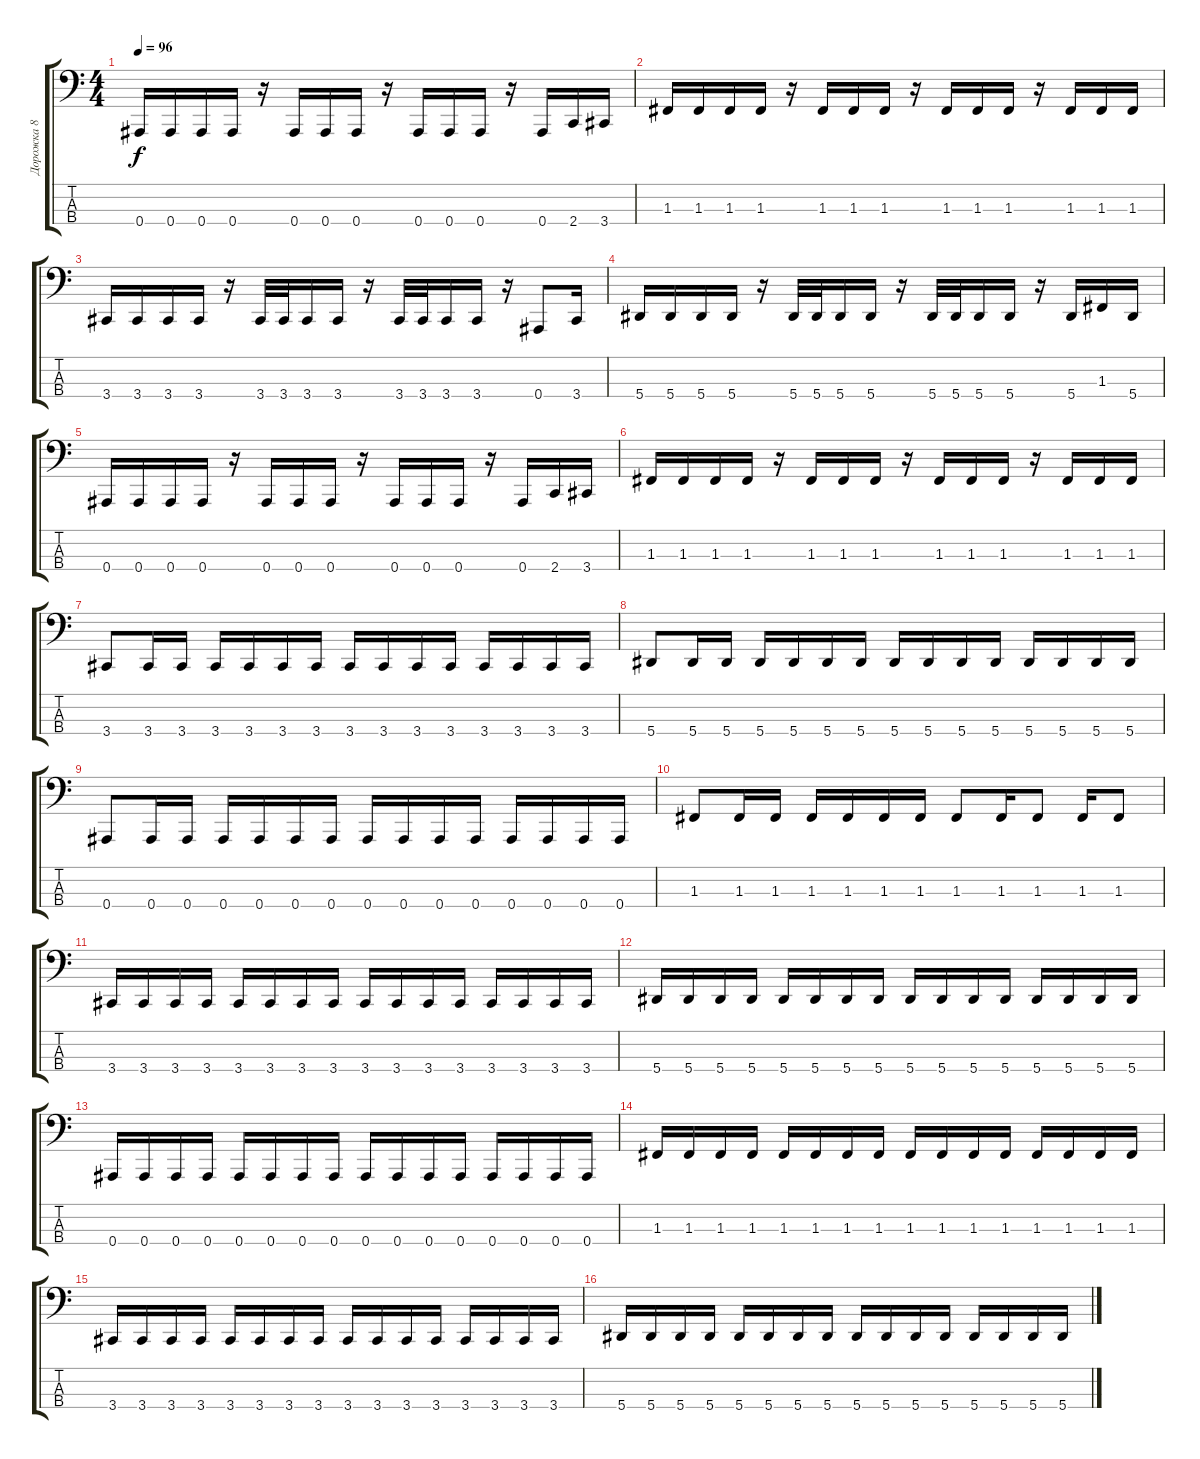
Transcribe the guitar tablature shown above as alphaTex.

\track ("Дорожка 8" "Дорожка 8") {instrument electricbasspick}
\staff {score tabs}
\tuning (Eb2 Bb1 F1 Bb0) {hide}
\ts (4 4)
\tempo 96
\clef f4
\ks c
0.4.16{dy f} 0.4.16 0.4.16 0.4.16 r.16 0.4.16 0.4.16 0.4.16 r.16 0.4.16 0.4.16 0.4.16 r.16 0.4.16 2.4.16 3.4.16 |
1.3.16 1.3.16 1.3.16 1.3.16 r.16 1.3.16 1.3.16 1.3.16 r.16 1.3.16 1.3.16 1.3.16 r.16 1.3.16 1.3.16 1.3.16 |
3.4.16 3.4.16 3.4.16 3.4.16 r.16 3.4.32 3.4.32 3.4.16 3.4.16 r.16 3.4.32 3.4.32 3.4.16 3.4.16 r.16 0.4.8 3.4.16 |
5.4.16 5.4.16 5.4.16 5.4.16 r.16 5.4.32 5.4.32 5.4.16 5.4.16 r.16 5.4.32 5.4.32 5.4.16 5.4.16 r.16 5.4.16 1.3.16 5.4.16 |
0.4.16 0.4.16 0.4.16 0.4.16 r.16 0.4.16 0.4.16 0.4.16 r.16 0.4.16 0.4.16 0.4.16 r.16 0.4.16 2.4.16 3.4.16 |
1.3.16 1.3.16 1.3.16 1.3.16 r.16 1.3.16 1.3.16 1.3.16 r.16 1.3.16 1.3.16 1.3.16 r.16 1.3.16 1.3.16 1.3.16 |
3.4.8 3.4.16 3.4.16 3.4.16 3.4.16 3.4.16 3.4.16 3.4.16 3.4.16 3.4.16 3.4.16 3.4.16 3.4.16 3.4.16 3.4.16 |
5.4.8 5.4.16 5.4.16 5.4.16 5.4.16 5.4.16 5.4.16 5.4.16 5.4.16 5.4.16 5.4.16 5.4.16 5.4.16 5.4.16 5.4.16 |
0.4.8 0.4.16 0.4.16 0.4.16 0.4.16 0.4.16 0.4.16 0.4.16 0.4.16 0.4.16 0.4.16 0.4.16 0.4.16 0.4.16 0.4.16 |
1.3.8 1.3.16 1.3.16 1.3.16 1.3.16 1.3.16 1.3.16 1.3.8 1.3.16 1.3.8 1.3.16 1.3.8 |
3.4.16 3.4.16 3.4.16 3.4.16 3.4.16 3.4.16 3.4.16 3.4.16 3.4.16 3.4.16 3.4.16 3.4.16 3.4.16 3.4.16 3.4.16 3.4.16 |
5.4.16 5.4.16 5.4.16 5.4.16 5.4.16 5.4.16 5.4.16 5.4.16 5.4.16 5.4.16 5.4.16 5.4.16 5.4.16 5.4.16 5.4.16 5.4.16 |
0.4.16 0.4.16 0.4.16 0.4.16 0.4.16 0.4.16 0.4.16 0.4.16 0.4.16 0.4.16 0.4.16 0.4.16 0.4.16 0.4.16 0.4.16 0.4.16 |
1.3.16 1.3.16 1.3.16 1.3.16 1.3.16 1.3.16 1.3.16 1.3.16 1.3.16 1.3.16 1.3.16 1.3.16 1.3.16 1.3.16 1.3.16 1.3.16 |
3.4.16 3.4.16 3.4.16 3.4.16 3.4.16 3.4.16 3.4.16 3.4.16 3.4.16 3.4.16 3.4.16 3.4.16 3.4.16 3.4.16 3.4.16 3.4.16 |
5.4.16 5.4.16 5.4.16 5.4.16 5.4.16 5.4.16 5.4.16 5.4.16 5.4.16 5.4.16 5.4.16 5.4.16 5.4.16 5.4.16 5.4.16 5.4.16
